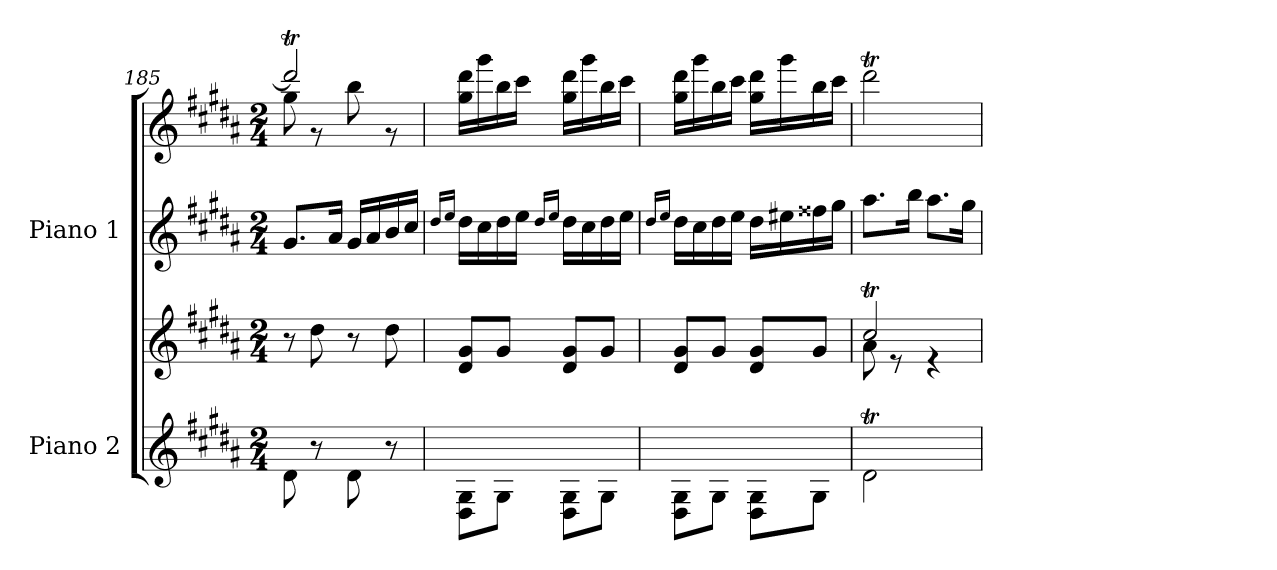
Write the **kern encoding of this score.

**kern	**kern	**kern	**kern
*part2	*part2	*part1	*part1
*staff4	*staff3	*staff2	*staff1
*I"Piano 2	*	*I"Piano 1	*
*I'Pno. 2	*	*I'Pno. 1	*
*clefG2	*clefG2	*clefG2	*clefG2
*k[f#c#g#d#a#]	*k[f#c#g#d#a#]	*k[f#c#g#d#a#]	*k[f#c#g#d#a#]
*M2/4	*M2/4	*M2/4	*M2/4
=185	=185	=185	=185
*	*	*	*^
8d#\	8r	8.g#/L	2ddd#t/]	8gg#\
8r	8dd#\	.	.	8r
.	.	16a#/Jk	.	.
8d#\	8r	16g#/LL	.	8bb\
.	.	16a#/	.	.
8r	8dd#\	16b/	.	8r
.	.	16cc#/JJ	.	.
*	*	*	*v	*v
!!LO:LB:g=z
=186	=186	=186	=186
.	.	16qdd#/LL	.
.	.	16qee/JJ	.
8D#\ 8G#\L	8d#/ 8g#/L	16dd#\LL	16gg#\ 16ddd#\LL
.	.	16cc#\	16ggg#\
8G#\J	8g#/J	16dd#\	16bb\
.	.	16ee\JJ	16ccc#\JJ
.	.	16qdd#/LL	.
.	.	16qee/JJ	.
8D#\ 8G#\L	8d#/ 8g#/L	16dd#\LL	16gg#\ 16ddd#\LL
.	.	16cc#\	16ggg#\
8G#\J	8g#/J	16dd#\	16bb\
.	.	16ee\JJ	16ccc#\JJ
=187	=187	=187	=187
.	.	16qdd#/LL	.
.	.	16qee/JJ	.
8D#\ 8G#\L	8d#/ 8g#/L	16dd#\LL	16gg#\ 16ddd#\LL
.	.	16cc#\	16ggg#\
8G#\J	8g#/J	16dd#\	16bb\
.	.	16ee\JJ	16ccc#\JJ
8D#\ 8G#\L	8d#/ 8g#/L	16dd#\LL	16gg#\ 16ddd#\LL
.	.	16ee#X\	16ggg#\
8G#\J	8g#/J	16ff##X\	16bb\
.	.	16gg#\JJ	16ccc#\JJ
=188	=188	=188	=188
*	*^	*	*
2d#t\	2cc#T/	8a#\	8.aa#\L	2ddd#t\
.	.	8r	.	.
.	.	.	16bb\Jk	.
.	.	4r	8.aa#\L	.
.	.	.	16gg#\Jk	.
*	*v	*v	*	*
=	=	=	=
*-	*-	*-	*-
